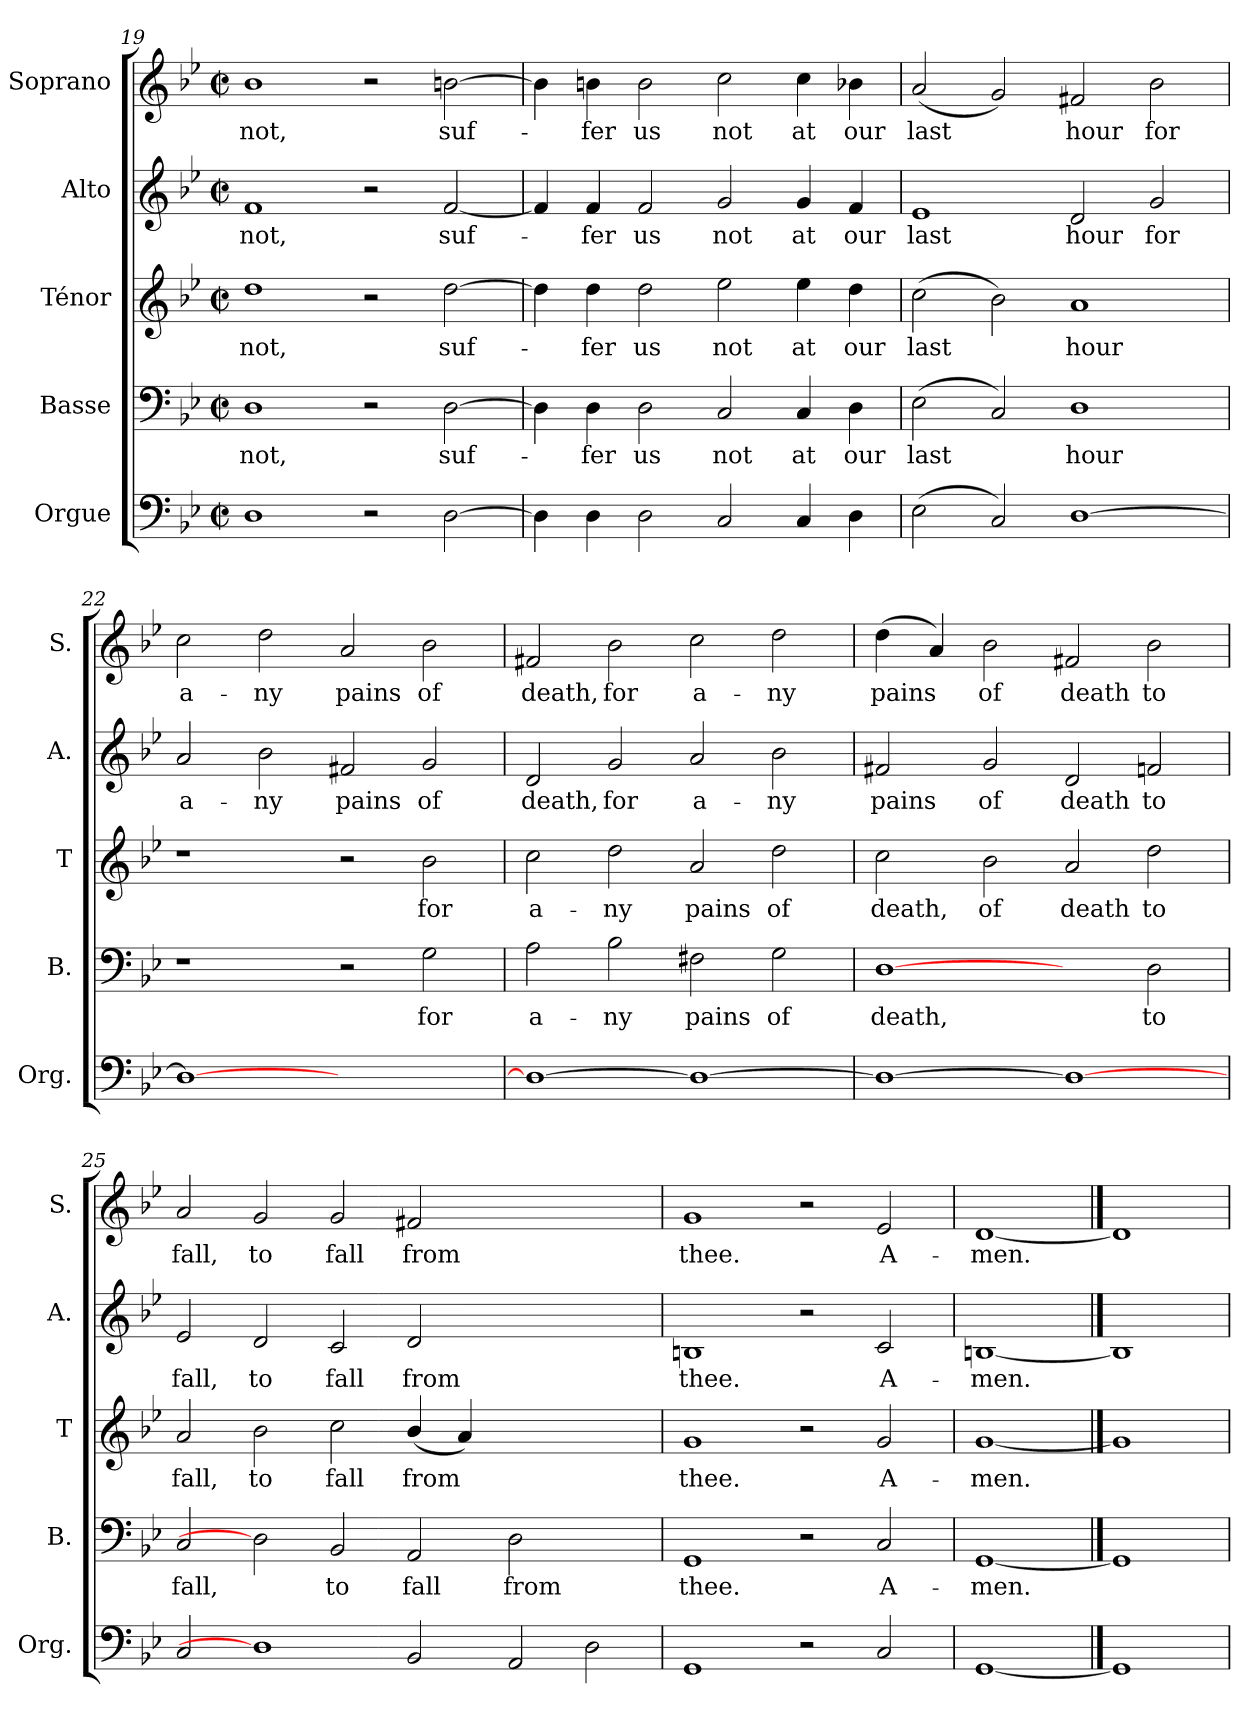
**kern	**kern	**text	**kern	**text	**kern	**text	**kern	**text
*part5	*part4	*part4	*part3	*part3	*part2	*part2	*part1	*part1
*staff5	*staff4	*staff4	*staff3	*staff3	*staff2	*staff2	*staff1	*staff1
*I"Orgue	*I"Basse	*	*I"Ténor	*	*I"Alto	*	*I"Soprano	*
*I'Org.	*I'B.	*	*I'T	*	*I'A.	*	*I'S.	*
*clefF4	*clefF4	*	*clefG2	*	*clefG2	*	*clefG2	*
*k[b-e-]	*k[b-e-]	*	*k[b-e-]	*	*k[b-e-]	*	*k[b-e-]	*
*M2/2	*M2/2	*	*M2/2	*	*M2/2	*	*M2/2	*
*met(c|)	*met(c|)	*	*met(c|)	*	*met(c|)	*	*met(c|)	*
=19	=19	=19	=19	=19	=19	=19	=19	=19
1D	1D	not,	1dd	not,	1f	not,	1b-	not,
2r	2r	.	2r	.	2r	.	2r	.
[2D\	[2D\	suf-	[2dd\	suf-	[2f/	suf-	[2bn\	suf-
=20	=20	=20	=20	=20	=20	=20	=20	=20
4D\]	4D\]	.	4dd\]	.	4f/]	.	4b\]	.
4D\	4D\	-fer	4dd\	-fer	4f/	-fer	4bn\	-fer
2D\	2D\	us	2dd\	us	2f/	us	2b\	us
2C/	2C/	not	2ee-\	not	2g/	not	2cc\	not
4C/	4C/	at	4ee-\	at	4g/	at	4cc\	at
4D\	4D\	our	4dd\	our	4f/	our	4b-X\	our
=21	=21	=21	=21	=21	=21	=21	=21	=21
(2E-\	(2E-\	last	(2cc\	last	1e-	last	(2a/	last
2C/)	2C/)	.	2b-\)	.	.	.	2g/)	.
[1D	1D	hour	1a	hour	2d/	hour	2f#X/	hour
.	.	.	.	.	2g/	for	2b-\	for
=22	=22	=22	=22	=22	=22	=22	=22	=22
1D_	1r	.	1r	.	2a/	a-	2cc\	a-
.	.	.	.	.	2b-\	-ny	2dd\	-ny
1ryy	2r	.	2r	.	2f#X/	pains	2a/	pains
.	2G\	for	2b-\	for	2g/	of	2b-\	of
!!LO:PB:g=z
=23	=23	=23	=23	=23	=23	=23	=23	=23
1D_	2A\	a-	2cc\	a-	2d/	death,	2f#X/	death,
.	2B-\	-ny	2dd\	-ny	2g/	for	2b-\	for
1D_	2F#X\	pains	2a/	pains	2a/	a-	2cc\	a-
.	2G\	of	2dd\	of	2b-\	-ny	2dd\	-ny
=24	=24	=24	=24	=24	=24	=24	=24	=24
1D_	[1D	death,	2cc\	death,	2f#X/	pains	(4dd\	pains
.	.	.	.	.	.	.	4a/)	.
.	.	.	2b-\	of	2g/	of	2b-\	of
1D_	2ryy	.	2a/	death	2d/	death	2f#X/	death
.	2D\	to	2dd\	to	2fn/	to	2b-\	to
=25	=25	=25	=25	=25	=25	=25	=25	=25
2C/	2C/	fall,	2a/	fall,	2e-/	fall,	2a/	fall,
1D]	2D]	.	2b-\	to	2d/	to	2g/	to
.	2BB-/	to	2cc\	fall	2c/	fall	2g/	fall
2BB-/	2AA/	fall	(4b-/	from	2d/	from	2f#X/	from
.	.	.	4a/)	.	.	.	.	.
2AA/	2D\	from	1ryy	.	1ryy	.	1ryy	.
2D\	2ryy	.	.	.	.	.	.	.
=26	=26	=26	=26	=26	=26	=26	=26	=26
1GG	1GG	thee.	1g	thee.	1Bn	thee.	1g	thee.
2r	2r	.	2r	.	2r	.	2r	.
2C/	2C/	A-	2g/	A-	2c/	A-	2e-/	A-
=27	=27	=27	=27	=27	=27	=27	=27	=27
[1GG	[1GG	-men.	[1g	-men.	[1Bn	-men.	[1d	-men.
==28	==28	==28	==28	==28	==28	==28	==28	==28
1GG]	1GG]	.	1g]	.	1B]	.	1d]	.
=	=	=	=	=	=	=	=	=
*-	*-	*-	*-	*-	*-	*-	*-	*-
